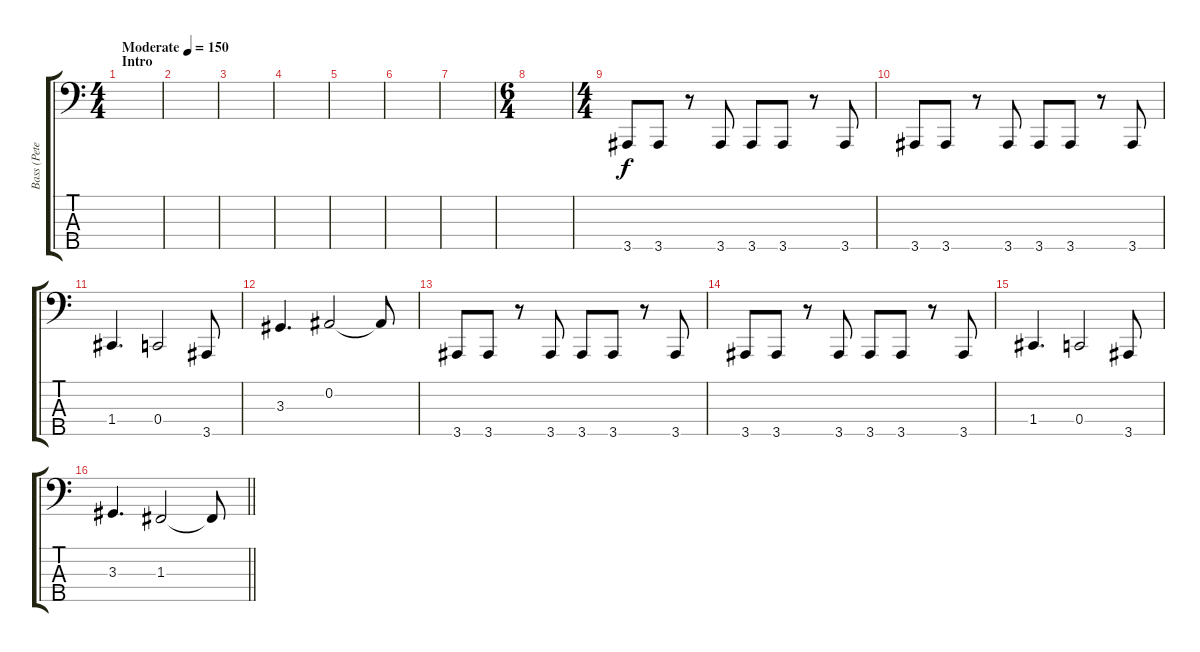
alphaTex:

\track ("Bass (Peter Iwers)" "Bass (Pete") {instrument electricbassfinger}
\staff {score tabs}
\tuning (Eb2 Bb1 F1 C1 G0) {hide}
\ts (4 4)
\section ("" "Intro")
\tempo (150 "Moderate")
\clef f4
\ks c
|
|
|
|
|
|
|
\ts (6 4)
|
\ts (4 4)
3.5.8 3.5.8 r.8 3.5.8 3.5.8 3.5.8 r.8 3.5.8 |
3.5.8 3.5.8 r.8 3.5.8 3.5.8 3.5.8 r.8 3.5.8 |
1.4.4{d} 0.4.2 3.5.8 |
3.3.4{d} 0.2.2 0.2{t}.8 |
3.5.8 3.5.8 r.8 3.5.8 3.5.8 3.5.8 r.8 3.5.8 |
3.5.8 3.5.8 r.8 3.5.8 3.5.8 3.5.8 r.8 3.5.8 |
1.4.4{d} 0.4.2 3.5.8 |
\barLineRight lightlight
3.3.4{d} 1.3.2 1.3{t}.8
